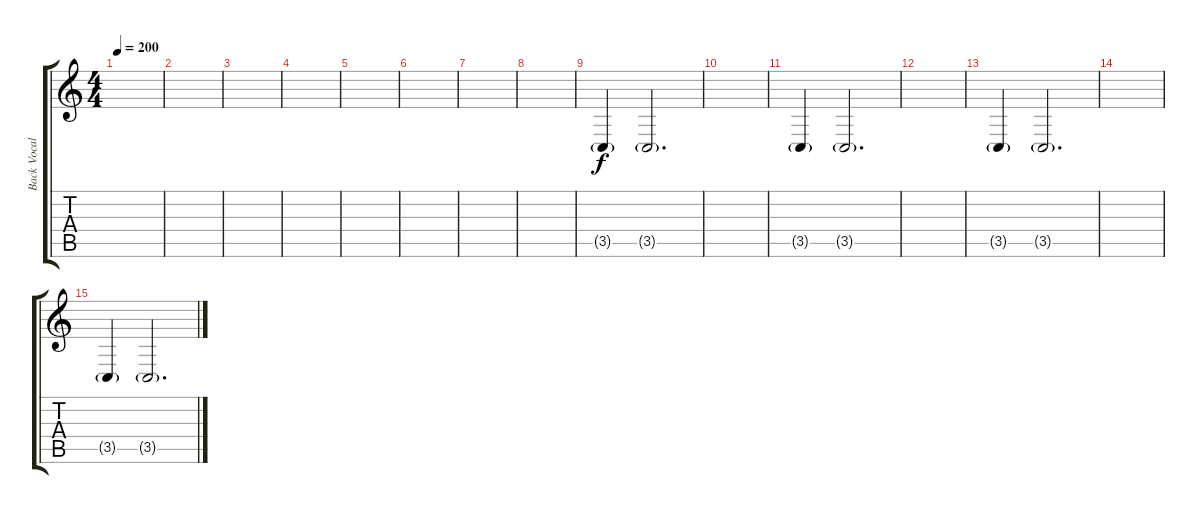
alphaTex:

\track ("Back Vocals" "Back Vocal") {instrument tenorsax}
\staff {score tabs}
\tuning (E4 B3 G3 D3 A2 E2) {hide}
\ts (4 4)
\tempo 200
\clef g2
\ks c
|
|
|
|
|
|
|
|
3.5{g}.4 3.5{g}.2{d} |
|
3.5{g}.4 3.5{g}.2{d} |
|
3.5{g}.4 3.5{g}.2{d} |
|
3.5{g}.4 3.5{g}.2{d}
